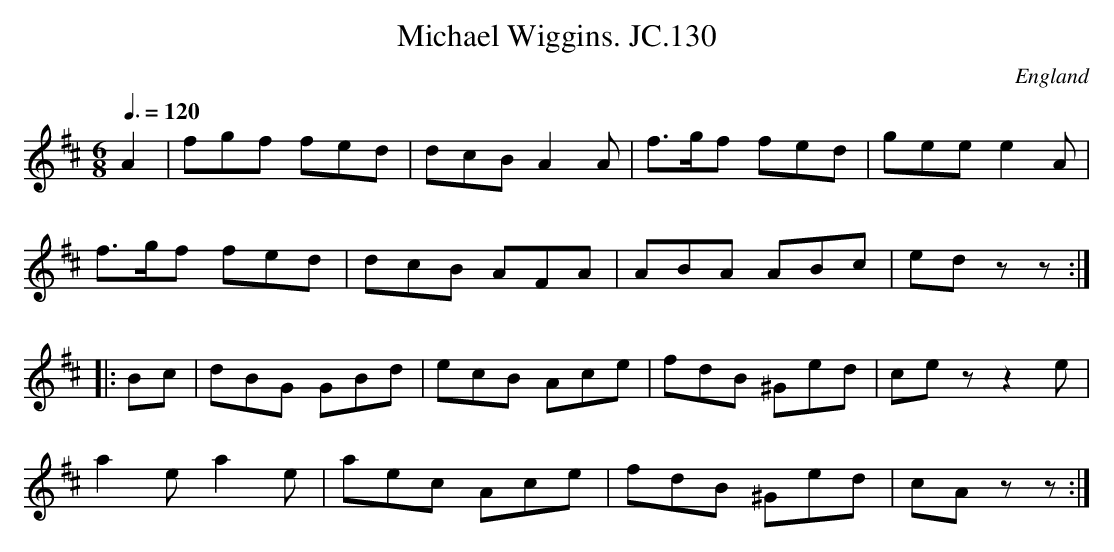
X:1
T:Michael Wiggins. JC.130
L:1/8
M:6/8
O:England
Q:3/8=120
K:D
A2|\
fgf fed|dcBA2A|f>gf fed|geee2A|!
f>gf fed|dcB AFA|ABA ABc|edzz:|!
|:Bc|dBG GBd|ecB Ace|fdB ^Ged|cezz2e|!
a2ea2e|aec Ace|fdB ^Ged|cAzz:|
